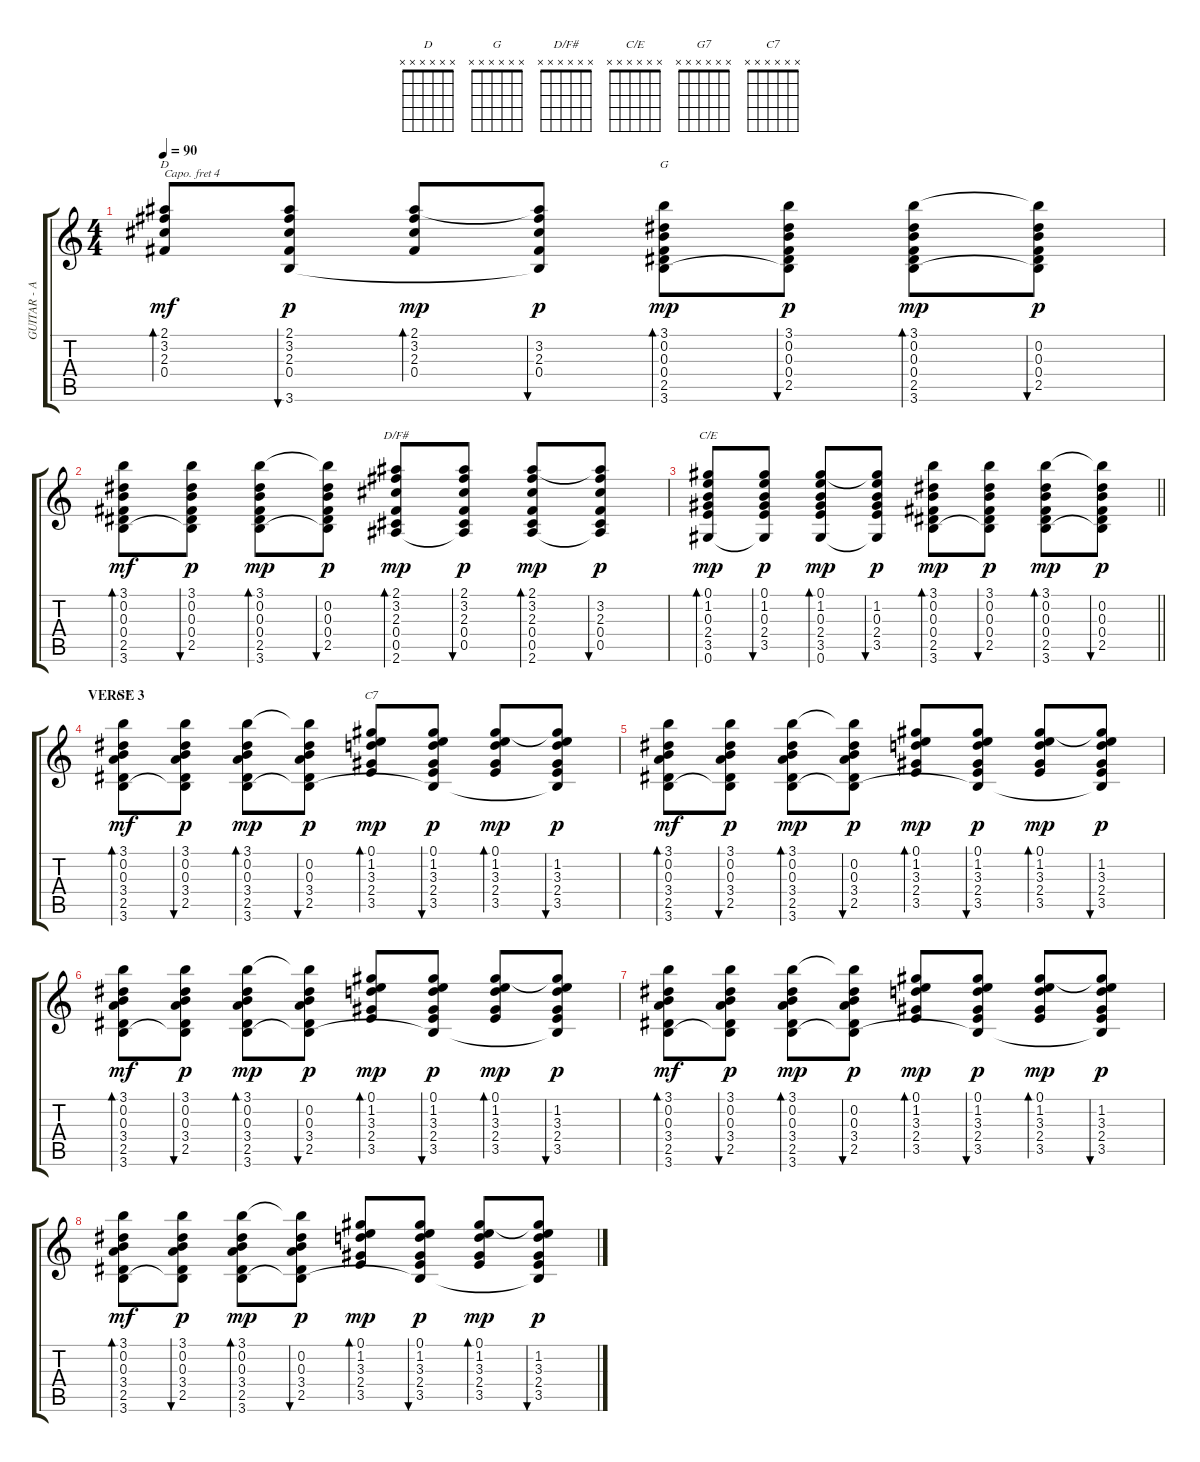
\track ("GUITAR - Acoustic" "GUITAR - A") {instrument acousticguitarsteel}
\staff {score tabs}
\capo 4
\tuning (E4 B3 G3 D3 A2 E2) {hide}
\chord ("D" x x x x x x)
\chord ("G" x x x x x x)
\chord ("D/F#" x x x x x x)
\chord ("C/E" x x x x x x)
\chord ("G7" x x x x x x)
\chord ("C7" x x x x x x)
\ts (4 4)
\tempo 90
\clef g2
\ks c
(2.1 3.2 2.3 0.4).8{bd 30 ch "D" dy mf} (2.1 3.2 2.3 0.4 3.6{t}).8{bu 30 dy p} (2.1 3.2 2.3 0.4).8{bd 30 dy mp} (2.1{t} 3.2 2.3 0.4 3.6{t}).8{bu 30 dy p} (3.1 0.2 0.3 0.4 2.5 3.6).8{bd 30 ch "G" dy mp} (3.1 0.2 0.3 0.4 2.5 3.6{t}).8{bu 30 dy p} (3.1 0.2 0.3 0.4 2.5 3.6).8{bd 30 dy mp} (3.1{t} 0.2 0.3 0.4 2.5 3.6{t}).8{bu 30 dy p} |
(3.1 0.2 0.3 0.4 2.5 3.6).8{bd 30 dy mf} (3.1 0.2 0.3 0.4 2.5 3.6{t}).8{bu 30 dy p} (3.1 0.2 0.3 0.4 2.5 3.6).8{bd 30 dy mp} (3.1{t} 0.2 0.3 0.4 2.5 3.6{t}).8{bu 30 dy p} (2.1 3.2 2.3 0.4 0.5 2.6).8{bd 30 ch "D/F#" dy mp} (2.1 3.2 2.3 0.4 0.5 2.6{t}).8{bu 30 dy p} (2.1 3.2 2.3 0.4 0.5 2.6).8{bd 30 dy mp} (2.1{t} 3.2 2.3 0.4 0.5 2.6{t}).8{bu 30 dy p} |
\barLineRight lightlight
(0.1 1.2 0.3 2.4 3.5 0.6).8{bd 30 ch "C/E" dy mp} (0.1 1.2 0.3 2.4 3.5 0.6{t}).8{bu 30 dy p} (0.1 1.2 0.3 2.4 3.5 0.6).8{bd 30 dy mp} (0.1{t} 1.2 0.3 2.4 3.5 0.6{t}).8{bu 30 dy p} (3.1 0.2 0.3 0.4 2.5 3.6).8{bd 30 dy mp} (3.1 0.2 0.3 0.4 2.5 3.6{t}).8{bu 30 dy p} (3.1 0.2 0.3 0.4 2.5 3.6).8{bd 30 dy mp} (3.1{t} 0.2 0.3 0.4 2.5 3.6{t}).8{bu 30 dy p} |
\section ("" "VERSE 3")
(3.1 0.2 0.3 3.4 2.5 3.6).8{bd 30 ch "G7" dy mf} (3.1 0.2 0.3 3.4 2.5 3.6{t}).8{bu 30 dy p} (3.1 0.2 0.3 3.4 2.5 3.6).8{bd 30 dy mp} (3.1{t} 0.2 0.3 3.4 2.5 3.6{t}).8{bu 30 dy p} (0.1 1.2 3.3 2.4 3.5).8{bd 30 ch "C7" dy mp} (0.1 1.2 3.3 2.4 3.5 3.6{t}).8{bu 30 dy p} (0.1 1.2 3.3 2.4 3.5).8{bd 30 dy mp} (0.1{t} 1.2 3.3 2.4 3.5 3.6{t}).8{bu 30 dy p} |
(3.1 0.2 0.3 3.4 2.5 3.6).8{bd 30 dy mf} (3.1 0.2 0.3 3.4 2.5 3.6{t}).8{bu 30 dy p} (3.1 0.2 0.3 3.4 2.5 3.6).8{bd 30 dy mp} (3.1{t} 0.2 0.3 3.4 2.5 3.6{t}).8{bu 30 dy p} (0.1 1.2 3.3 2.4 3.5).8{bd 30 dy mp} (0.1 1.2 3.3 2.4 3.5 3.6{t}).8{bu 30 dy p} (0.1 1.2 3.3 2.4 3.5).8{bd 30 dy mp} (0.1{t} 1.2 3.3 2.4 3.5 3.6{t}).8{bu 30 dy p} |
(3.1 0.2 0.3 3.4 2.5 3.6).8{bd 30 dy mf} (3.1 0.2 0.3 3.4 2.5 3.6{t}).8{bu 30 dy p} (3.1 0.2 0.3 3.4 2.5 3.6).8{bd 30 dy mp} (3.1{t} 0.2 0.3 3.4 2.5 3.6{t}).8{bu 30 dy p} (0.1 1.2 3.3 2.4 3.5).8{bd 30 dy mp} (0.1 1.2 3.3 2.4 3.5 3.6{t}).8{bu 30 dy p} (0.1 1.2 3.3 2.4 3.5).8{bd 30 dy mp} (0.1{t} 1.2 3.3 2.4 3.5 3.6{t}).8{bu 30 dy p} |
(3.1 0.2 0.3 3.4 2.5 3.6).8{bd 30 dy mf} (3.1 0.2 0.3 3.4 2.5 3.6{t}).8{bu 30 dy p} (3.1 0.2 0.3 3.4 2.5 3.6).8{bd 30 dy mp} (3.1{t} 0.2 0.3 3.4 2.5 3.6{t}).8{bu 30 dy p} (0.1 1.2 3.3 2.4 3.5).8{bd 30 dy mp} (0.1 1.2 3.3 2.4 3.5 3.6{t}).8{bu 30 dy p} (0.1 1.2 3.3 2.4 3.5).8{bd 30 dy mp} (0.1{t} 1.2 3.3 2.4 3.5 3.6{t}).8{bu 30 dy p} |
(3.1 0.2 0.3 3.4 2.5 3.6).8{bd 30 dy mf} (3.1 0.2 0.3 3.4 2.5 3.6{t}).8{bu 30 dy p} (3.1 0.2 0.3 3.4 2.5 3.6).8{bd 30 dy mp} (3.1{t} 0.2 0.3 3.4 2.5 3.6{t}).8{bu 30 dy p} (0.1 1.2 3.3 2.4 3.5).8{bd 30 dy mp} (0.1 1.2 3.3 2.4 3.5 3.6{t}).8{bu 30 dy p} (0.1 1.2 3.3 2.4 3.5).8{bd 30 dy mp} (0.1{t} 1.2 3.3 2.4 3.5 3.6{t}).8{bu 30 dy p}
